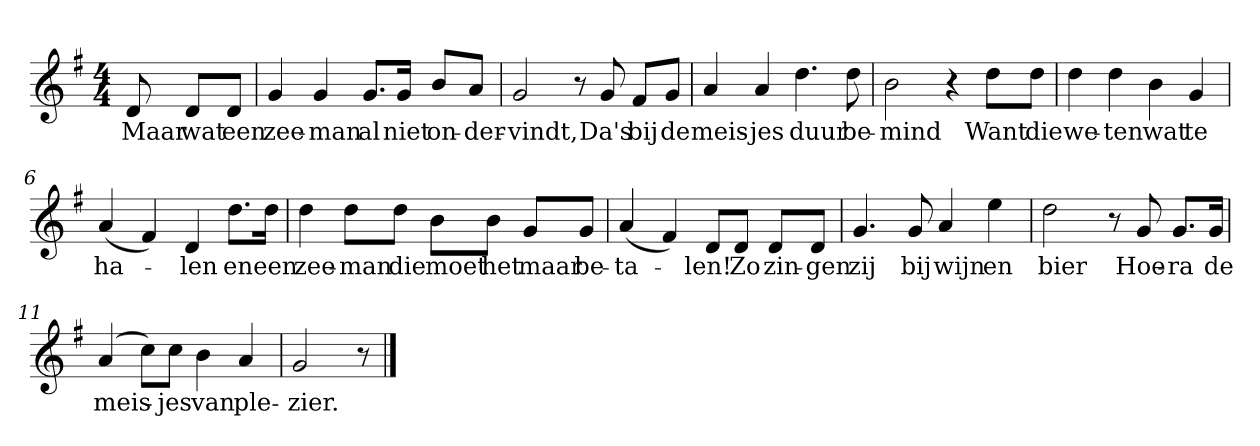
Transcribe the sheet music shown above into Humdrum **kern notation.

**kern	**text
*part1	*part1
*staff1	*staff1
*clefG2	*
*k[f#]	*
*G:	*
*M4/4	*
*MM120	*
=	=
8d	Maar
8d/L	wat
8d/J	een
=1	=1
4g	zee-
4g	-man
8.g/L	al
16g/Jk	niet
8b/L	on-
8a/J	-der-
=2	=2
2g	-vindt,
8r	.
8g	Da's
8f#/L	bij
8g/J	de
=3	=3
4a	meis-
4a	-jes
4.dd	duur
8dd	be-
=4	=4
2b	-mind
4r	.
8dd\L	Want
8dd\J	die
=5	=5
4dd	we-
4dd	-ten
4b	wat
4g	te
=6	=6
(4a	ha-
4f#)	.
4d	-len
8.dd\L	en
16dd\Jk	een
=7	=7
4dd	zee-
8dd\L	-man
8dd\J	die
8b\L	moet
8b\J	het
8g/L	maar
8g/J	be-
=8	=8
(4a	-ta-
4f#)	.
8d/L	-len!
8d/J	Zo
8d/L	zin-
8d/J	-gen
=9	=9
4.g	zij
8g	bij
4a	wijn
4ee	en
=10	=10
2dd	bier
8r	.
8g	Hoe-
8.g/L	-ra
16g/Jk	de
=11	=11
(4a	meis-
8cc\L)	.
8cc\J	-jes
4b	van
4a	ple-
=12	=12
2g	-zier.
8r	.
==	==
*-	*-
